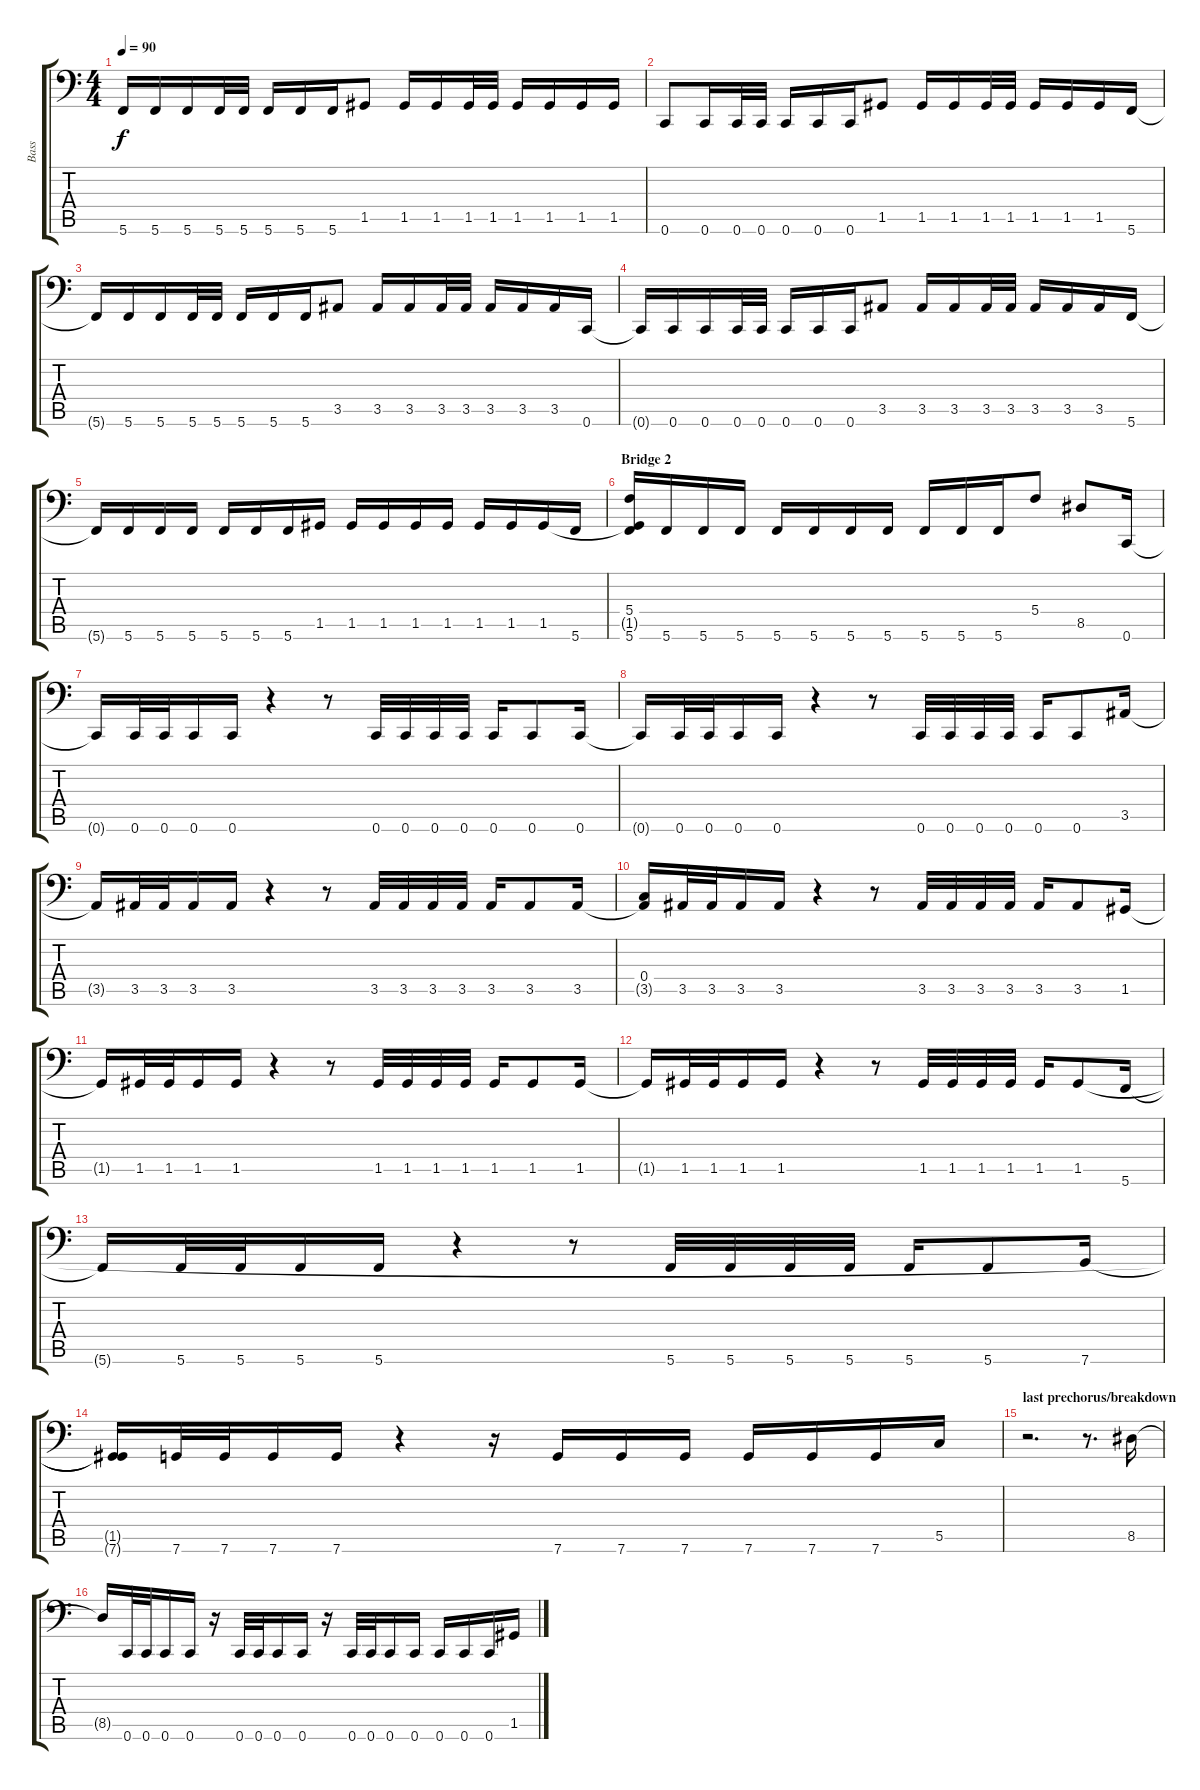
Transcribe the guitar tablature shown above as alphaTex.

\track ("Bass" "Bass") {instrument electricbasspick}
\staff {score tabs}
\tuning (C3 G2 F2 C2 G1 C1) {hide}
\ts (4 4)
\tempo 90
\clef f4
\ks c
5.6{t}.16{dy f} 5.6.16 5.6.16 5.6.32 5.6.32 5.6.16 5.6.16 5.6.16 1.5.8 1.5.16 1.5.16 1.5.32 1.5.32 1.5.16 1.5.16 1.5.16 1.5.16 |
0.6.8 0.6.16 0.6.32 0.6.32 0.6.16 0.6.16 0.6.16 1.5.8 1.5.16 1.5.16 1.5.32 1.5.32 1.5.16 1.5.16 1.5.16 5.6.16 |
5.6{t}.16 5.6.16 5.6.16 5.6.32 5.6.32 5.6.16 5.6.16 5.6.16 3.5.8 3.5.16 3.5.16 3.5.32 3.5.32 3.5.16 3.5.16 3.5.16 0.6.16 |
0.6{t}.16 0.6.16 0.6.16 0.6.32 0.6.32 0.6.16 0.6.16 0.6.16 3.5.8 3.5.16 3.5.16 3.5.32 3.5.32 3.5.16 3.5.16 3.5.16 5.6.16 |
5.6{t}.16 5.6.16 5.6.16 5.6.16 5.6.16 5.6.16 5.6.16 1.5.16 1.5.16 1.5.16 1.5.16 1.5.16 1.5.16 1.5.16 1.5.16 5.6.16 |
\section ("" "Bridge 2")
(5.4 1.5{t} 5.6).16 5.6.16 5.6.16 5.6.16 5.6.16 5.6.16 5.6.16 5.6.16 5.6.16 5.6.16 5.6.16 5.4.8 8.5.8 0.6.16 |
0.6{t}.16 0.6.32 0.6.32 0.6.16 0.6.16 r.4 r.8 0.6.32 0.6.32 0.6.32 0.6.32 0.6.16 0.6.8 0.6.16 |
0.6{t}.16 0.6.32 0.6.32 0.6.16 0.6.16 r.4 r.8 0.6.32 0.6.32 0.6.32 0.6.32 0.6.16 0.6.8 3.5.16 |
3.5{t}.16 3.5.32 3.5.32 3.5.16 3.5.16 r.4 r.8 3.5.32 3.5.32 3.5.32 3.5.32 3.5.16 3.5.8 3.5.16 |
(0.4 3.5{t}).16 3.5.32 3.5.32 3.5.16 3.5.16 r.4 r.8 3.5.32 3.5.32 3.5.32 3.5.32 3.5.16 3.5.8 1.5.16 |
1.5{t}.16 1.5.32 1.5.32 1.5.16 1.5.16 r.4 r.8 1.5.32 1.5.32 1.5.32 1.5.32 1.5.16 1.5.8 1.5.16 |
1.5{t}.16 1.5.32 1.5.32 1.5.16 1.5.16 r.4 r.8 1.5.32 1.5.32 1.5.32 1.5.32 1.5.16 1.5.8 5.6.16 |
5.6{t}.16 5.6.32 5.6.32 5.6.16 5.6.16 r.4 r.8 5.6.32 5.6.32 5.6.32 5.6.32 5.6.16 5.6.8 7.6.16 |
(1.5{t} 7.6{t}).16 7.6.32 7.6.32 7.6.16 7.6.16 r.4 r.16 7.6.16 7.6.16 7.6.16 7.6.16 7.6.16 7.6.16 5.5.16 |
\section ("" "last prechorus/breakdown")
r.2{d} r.8{d} 8.5.16 |
8.5{t}.16 0.6.32 0.6.32 0.6.16 0.6.16 r.16 0.6.32 0.6.32 0.6.16 0.6.16 r.16 0.6.32 0.6.32 0.6.16 0.6.16 0.6.16 0.6.16 0.6.16 1.5.16
